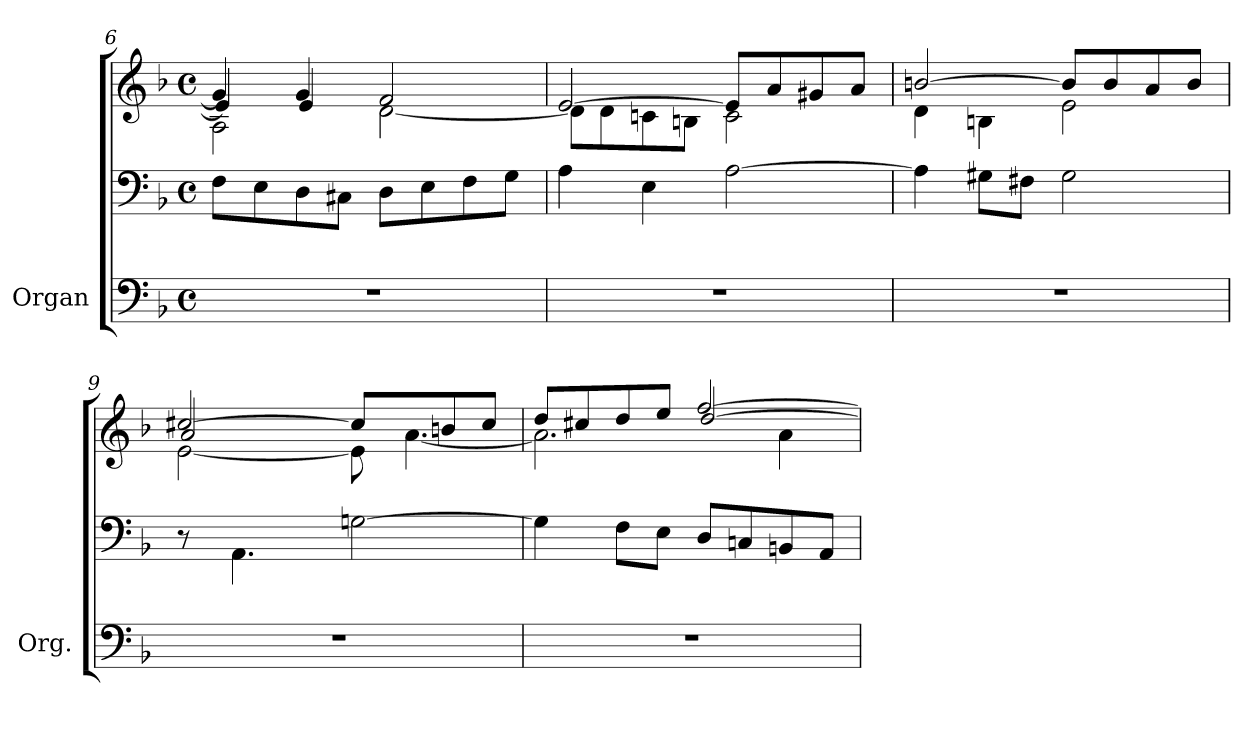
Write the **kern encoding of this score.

**kern	**kern	**kern
*part1	*part1	*part1
*staff3	*staff2	*staff1
*I"Organ	*	*
*I'Org.	*	*
*clefF4	*clefF4	*clefG2
*k[b-]	*k[b-]	*k[b-]
*M4/4	*M4/4	*M4/4
*met(c)	*met(c)	*met(c)
=6	=6	=6
*	*	*^
*	*	*	*^
1r	8F\L	4g/]	2A\	4e/]
.	8E\	.	.	.
.	8D\	4g/	.	4e/
.	8C#X\J	.	.	.
.	8D\L	2f/	[2d\	2ryy
.	8E\	.	.	.
.	8F\	.	.	.
.	8G\J	.	.	.
*	*	*	*v	*v
=7	=7	=7	=7
1r	4A\	[2e/	8d\L]
.	.	.	8d\
.	4E\	.	8cn\
.	.	.	8Bn\J
.	[2A\	8e/L]	2c\
.	.	8a/	.
.	.	8g#X/	.
.	.	8a/J	.
=8	=8	=8	=8
1r	4A\]	[2bn/	4d\
.	8G#X\L	.	4Bn\
.	8F#X\J	.	.
.	2G#\	8b/L]	2e\
.	.	8b/	.
.	.	8a/	.
.	.	8b/J	.
!!LO:LB:g=z
=9	=9	=9	=9
*	*^	*	*^
1r	8r	8ryy	[2cc#X/	[2e\	2a/
.	8AA/Lyy	4.AA\	.	.	.
.	8C#X/	.	.	.	.
.	8E/J	.	.	.	.
.	[2Gn\	2ryy	8cc#/L]	8e\]	2ryy
.	.	.	8a/yy	[4.a\	.
.	.	.	8bn/	.	.
.	.	.	8cc#/J	.	.
*	*v	*v	*	*	*
=10	=10	=10	=10	=10
1r	4G\]	8dd/L	2.a\]	2ryy
.	.	8cc#X/	.	.
.	8F\L	8dd/	.	.
.	8E\J	8ee/J	.	.
.	8D/L	[2ff/	.	[2dd/
.	8Cn/	.	.	.
.	8BBn/	.	4a\	.
.	8AA/J	.	.	.
*	*	*v	*v	*v
=	=	=
*-	*-	*-
